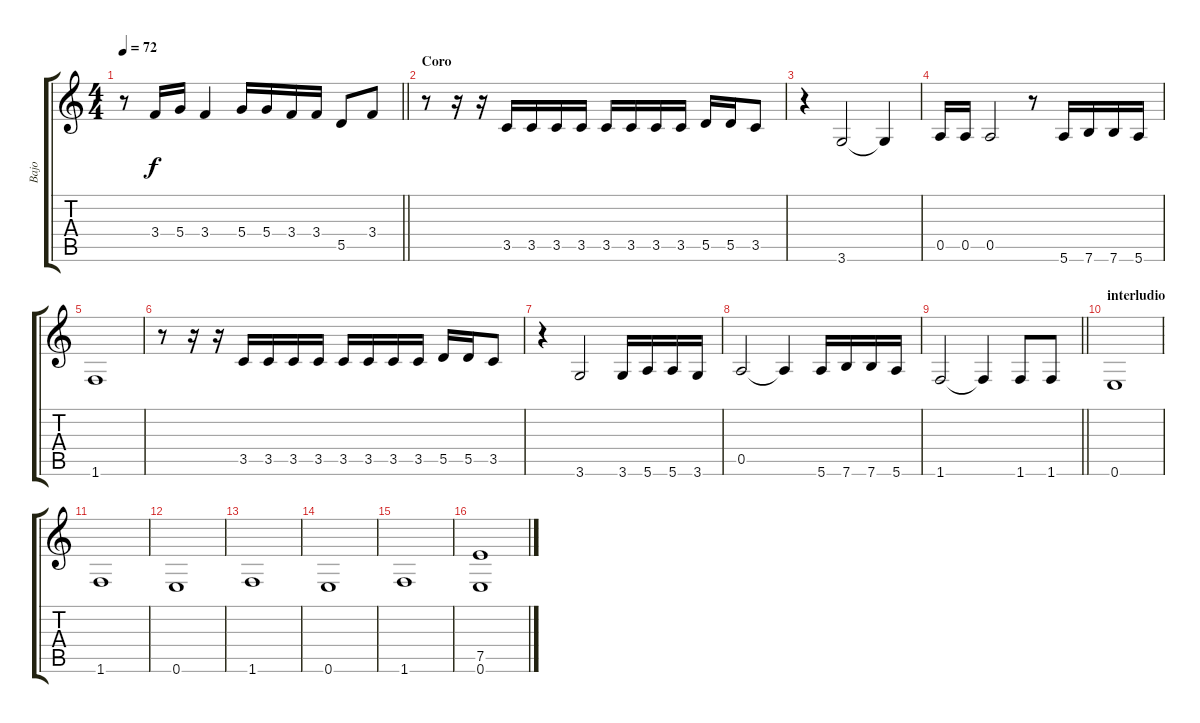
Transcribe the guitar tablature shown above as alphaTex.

\track ("Bajo" "Bajo") {instrument electricbassfinger}
\staff {score tabs}
\tuning (E4 B3 G3 D3 A2 E2) {hide}
\ts (4 4)
\tempo 72
\clef g2
\barLineRight lightlight
\ks c
r.8{dy f} 3.4.16 5.4.16 3.4.4 5.4.16 5.4.16 3.4.16 3.4.16 5.5.8 3.4.8 |
\section ("" "Coro")
r.8 r.16 r.16 3.5.16 3.5.16 3.5.16 3.5.16 3.5.16 3.5.16 3.5.16 3.5.16 5.5.16 5.5.16 3.5.8 |
r.4 3.6.2 3.6{t}.4 |
0.5.16 0.5.16 0.5.2 r.8 5.6.16 7.6.16 7.6.16 5.6.16 |
1.6.1 |
r.8 r.16 r.16 3.5.16 3.5.16 3.5.16 3.5.16 3.5.16 3.5.16 3.5.16 3.5.16 5.5.16 5.5.16 3.5.8 |
r.4 3.6.2 3.6.16 5.6.16 5.6.16 3.6.16 |
0.5.2 0.5{t}.4 5.6.16 7.6.16 7.6.16 5.6.16 |
\barLineRight lightlight
1.6.2 1.6{t}.4 1.6.8 1.6.8 |
\section ("" "interludio")
0.6.1 |
1.6.1 |
0.6.1 |
1.6.1 |
0.6.1 |
1.6.1 |
(7.5 0.6).1
